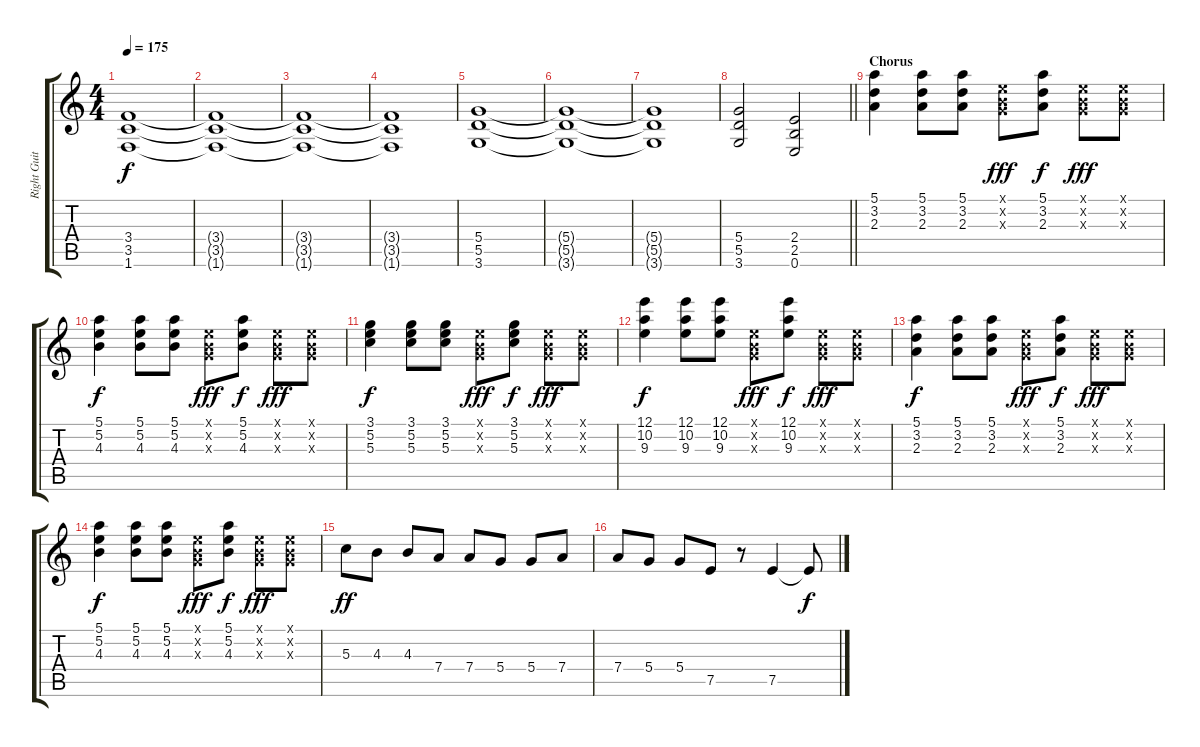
\track ("Right Guitar" "Right Guit") {instrument distortionguitar}
\staff {score tabs}
\tuning (E4 B3 G3 D3 A2 E2) {hide}
\ts (4 4)
\tempo 175
\clef g2
\ks c
(3.4 3.5 1.6).1{dy f volume 11} |
(3.4{t} 3.5{t} 1.6{t}).1 |
(3.4{t} 3.5{t} 1.6{t}).1 |
(3.4{t} 3.5{t} 1.6{t}).1 |
(5.4 5.5 3.6).1 |
(5.4{t} 5.5{t} 3.6{t}).1 |
(5.4{t} 5.5{t} 3.6{t}).1 |
\barLineRight lightlight
(5.4 5.5 3.6).2 (2.4 2.5 0.6).2 |
\section ("" "Chorus")
(5.1 3.2 2.3).4{volume 10} (5.1 3.2 2.3).8 (5.1 3.2 2.3).8 (0.1{x} 0.2{x} 0.3{x}).8{dy fff} (5.1 3.2 2.3).8{dy f} (0.1{x} 0.2{x} 0.3{x}).8{dy fff} (0.1{x} 0.2{x} 0.3{x}).8 |
(5.1 5.2 4.3).4{dy f} (5.1 5.2 4.3).8 (5.1 5.2 4.3).8 (0.1{x} 0.2{x} 0.3{x}).8{dy fff} (5.1 5.2 4.3).8{dy f} (0.1{x} 0.2{x} 0.3{x}).8{dy fff} (0.1{x} 0.2{x} 0.3{x}).8 |
(3.1 5.2 5.3).4{dy f} (3.1 5.2 5.3).8 (3.1 5.2 5.3).8 (0.1{x} 0.2{x} 0.3{x}).8{dy fff} (3.1 5.2 5.3).8{dy f} (0.1{x} 0.2{x} 0.3{x}).8{dy fff} (0.1{x} 0.2{x} 0.3{x}).8 |
(12.1 10.2 9.3).4{dy f} (12.1 10.2 9.3).8 (12.1 10.2 9.3).8 (0.1{x} 0.2{x} 0.3{x}).8{dy fff} (12.1 10.2 9.3).8{dy f} (0.1{x} 0.2{x} 0.3{x}).8{dy fff} (0.1{x} 0.2{x} 0.3{x}).8 |
(5.1 3.2 2.3).4{dy f} (5.1 3.2 2.3).8 (5.1 3.2 2.3).8 (0.1{x} 0.2{x} 0.3{x}).8{dy fff} (5.1 3.2 2.3).8{dy f} (0.1{x} 0.2{x} 0.3{x}).8{dy fff} (0.1{x} 0.2{x} 0.3{x}).8 |
(5.1 5.2 4.3).4{dy f} (5.1 5.2 4.3).8 (5.1 5.2 4.3).8 (0.1{x} 0.2{x} 0.3{x}).8{dy fff} (5.1 5.2 4.3).8{dy f} (0.1{x} 0.2{x} 0.3{x}).8{dy fff} (0.1{x} 0.2{x} 0.3{x}).8 |
5.3.8{dy ff volume 11} 4.3.8 4.3.8 7.4.8 7.4.8 5.4.8 5.4.8 7.4.8 |
7.4.8 5.4.8 5.4.8 7.5.8 r.8 7.5.4 7.5{t}.8{dy f}
